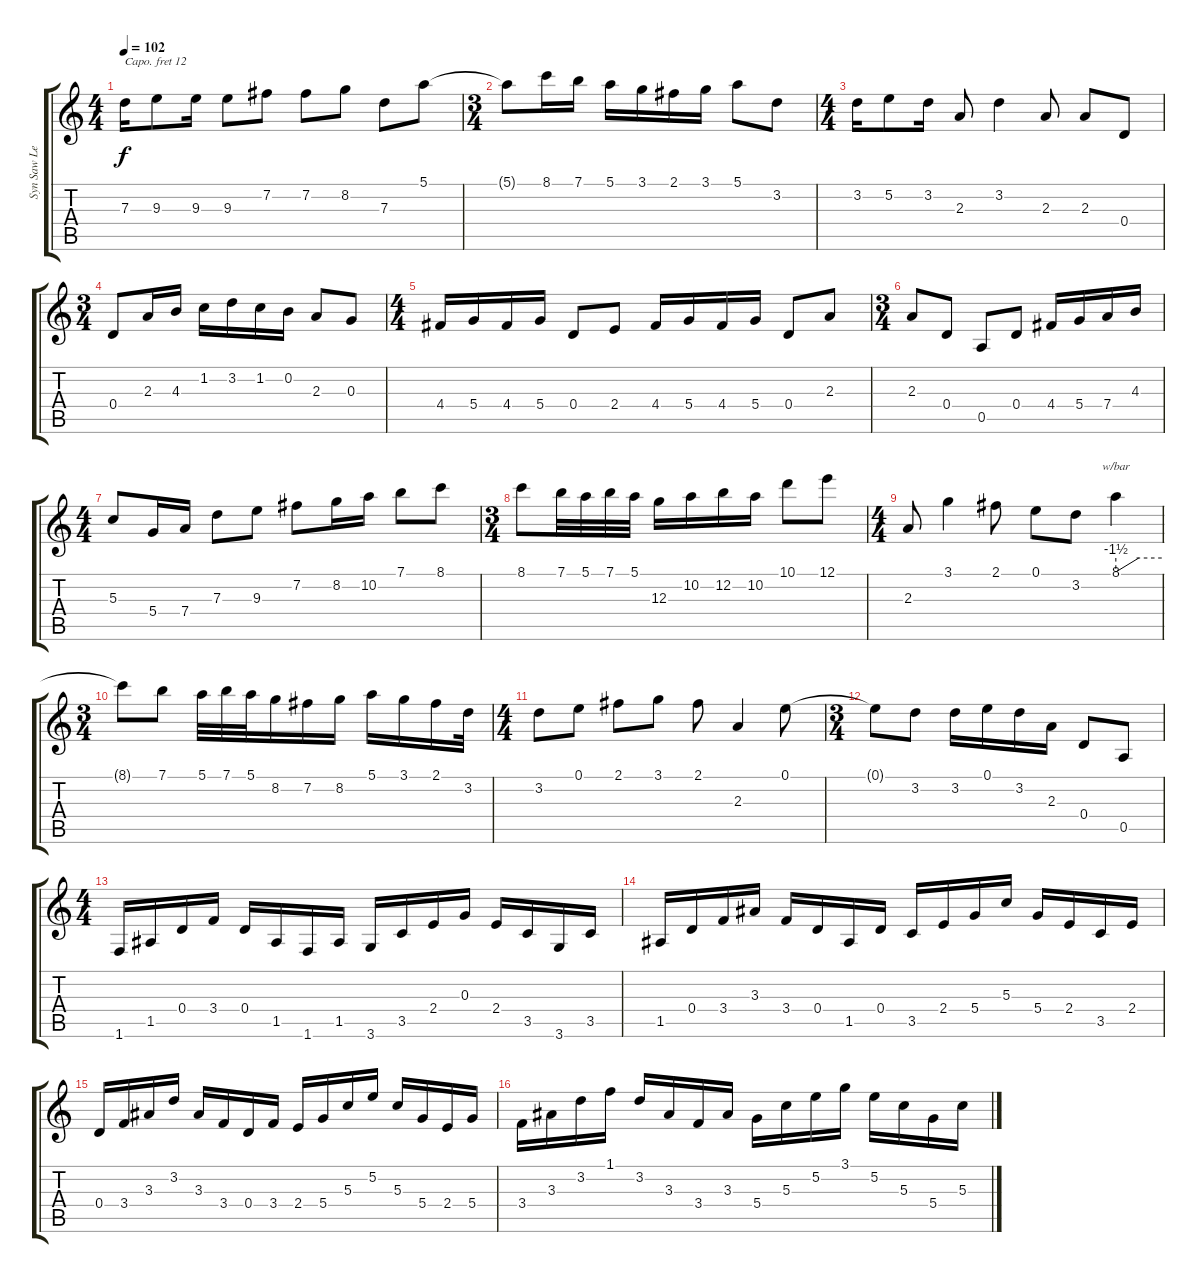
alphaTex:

\track ("Syn Saw Leads" "Syn Saw Le") {instrument lead2sawtooth}
\staff {score tabs}
\capo 12
\tuning (E4 B3 G3 D3 A2 E2) {hide}
\ts (4 4)
\tempo 102
\clef g2
\ks c
7.3.16{dy f} 9.3.8 9.3.16 9.3.8 7.2.8 7.2.8 8.2.8 7.3.8 5.1.8 |
\ts (3 4)
5.1{t}.8 8.1.16 7.1.16 5.1.16 3.1.16 2.1.16 3.1.16 5.1.8 3.2.8 |
\ts (4 4)
3.2.16 5.2.8 3.2.16 2.3.8 3.2.4 2.3.8 2.3.8 0.4.8 |
\ts (3 4)
0.4.8 2.3.16 4.3.16 1.2.16 3.2.16 1.2.16 0.2.16 2.3.8 0.3.8 |
\ts (4 4)
4.4.16 5.4.16 4.4.16 5.4.16 0.4.8 2.4.8 4.4.16 5.4.16 4.4.16 5.4.16 0.4.8 2.3.8 |
\ts (3 4)
2.3.8 0.4.8 0.5.8 0.4.8 4.4.16 5.4.16 7.4.16 4.3.16 |
\ts (4 4)
5.3.8 5.4.16 7.4.16 7.3.8 9.3.8 7.2.8 8.2.16 10.2.16 7.1.8 8.1.8 |
\ts (3 4)
8.1.8 7.1.32 5.1.32 7.1.32 5.1.32 12.3.16 10.2.16 12.2.16 10.2.16 10.1.8 12.1.8 |
\ts (4 4)
2.3.8 3.1.4 2.1.8 0.1.8 3.2.8 8.1.4{tbe (custom default 0 -6 30 0 60 0)} |
\ts (3 4)
8.1{t}.8 7.1.8 5.1.32 7.1.32 5.1.32 8.2.16 7.2.16 8.2.16 5.1.16 3.1.16 2.1.16 3.2.32 |
\ts (4 4)
3.2.8 0.1.8 2.1.8 3.1.8 2.1.8 2.3.4 0.1.8 |
\ts (3 4)
0.1{t}.8 3.2.8 3.2.16 0.1.16 3.2.16 2.3.16 0.4.8 0.5.8 |
\ts (4 4)
1.6.16 1.5.16 0.4.16 3.4.16 0.4.16 1.5.16 1.6.16 1.5.16 3.6.16 3.5.16 2.4.16 0.3.16 2.4.16 3.5.16 3.6.16 3.5.16 |
1.5.16 0.4.16 3.4.16 3.3.16 3.4.16 0.4.16 1.5.16 0.4.16 3.5.16 2.4.16 5.4.16 5.3.16 5.4.16 2.4.16 3.5.16 2.4.16 |
0.4.16 3.4.16 3.3.16 3.2.16 3.3.16 3.4.16 0.4.16 3.4.16 2.4.16 5.4.16 5.3.16 5.2.16 5.3.16 5.4.16 2.4.16 5.4.16 |
3.4.16 3.3.16 3.2.16 1.1.16 3.2.16 3.3.16 3.4.16 3.3.16 5.4.16 5.3.16 5.2.16 3.1.16 5.2.16 5.3.16 5.4.16 5.3.16
